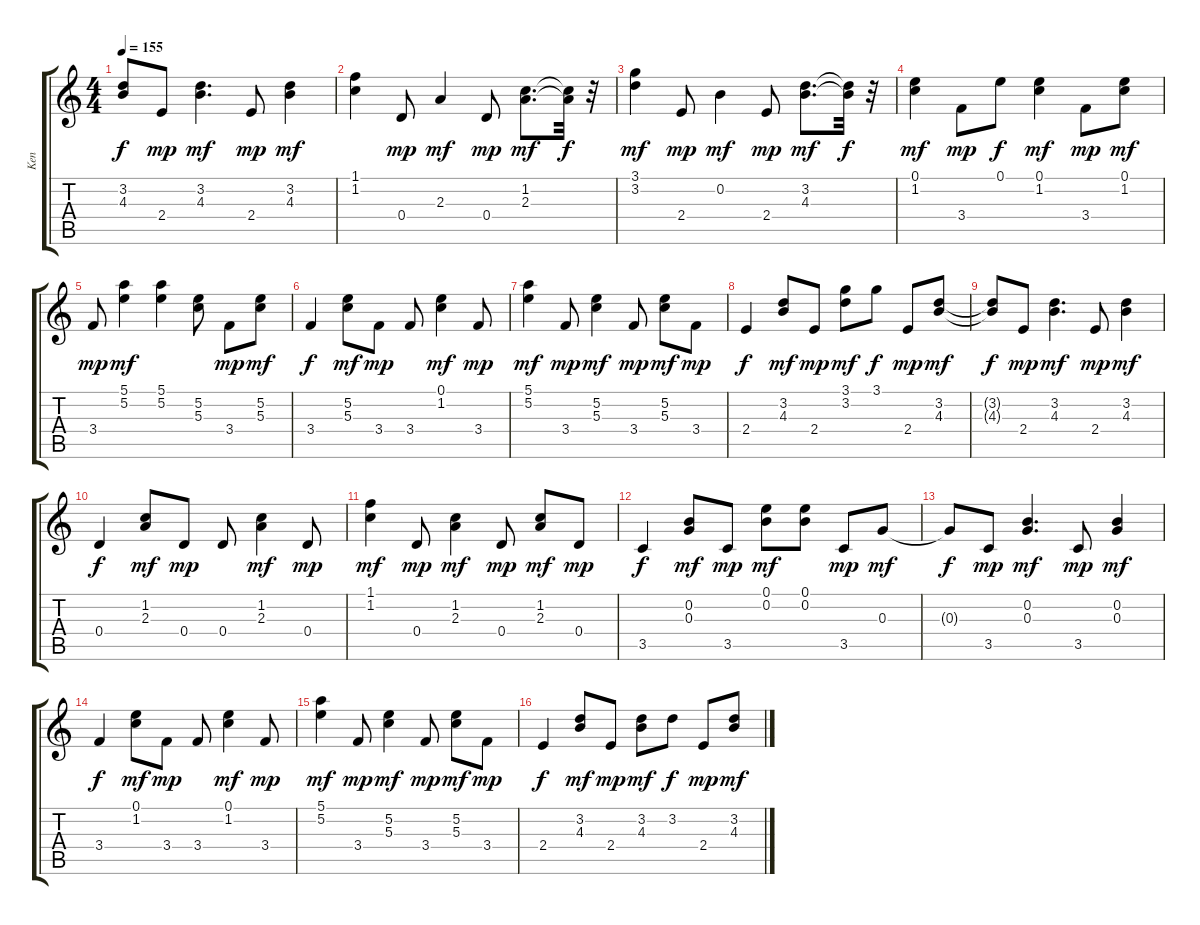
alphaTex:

\track ("Ken" "Ken") {instrument acousticguitarsteel}
\staff {score tabs}
\tuning (E4 B3 G3 D3 A2 E2) {hide}
\ts (4 4)
\tempo 155
\clef g2
\ks c
(3.2{t} 4.3{t}).8{dy f} 2.4.8{dy mp} (3.2 4.3).4{d dy mf} 2.4.8{dy mp} (3.2 4.3).4{dy mf} |
(1.1 1.2).4 0.4.8{dy mp} 2.3.4{dy mf} 0.4.8{dy mp} (1.2 2.3).8{d dy mf} (1.2{t} 2.3{t}).32{dy f} r.32 |
(3.1 3.2).4{dy mf} 2.4.8{dy mp} 0.2.4{dy mf} 2.4.8{dy mp} (3.2 4.3).8{d dy mf} (3.2{t} 4.3{t}).32{dy f} r.32 |
(0.1 1.2).4{dy mf} 3.4.8{dy mp} 0.1.8{dy f} (0.1 1.2).4{dy mf} 3.4.8{dy mp} (0.1 1.2).8{dy mf} |
3.4.8{dy mp} (5.1 5.2).4{dy mf} (5.1 5.2).4 (5.2 5.3).8 3.4.8{dy mp} (5.2 5.3).8{dy mf} |
3.4.4{dy f} (5.2 5.3).8{dy mf} 3.4.8{dy mp} 3.4.8 (0.1 1.2).4{dy mf} 3.4.8{dy mp} |
(5.1 5.2).4{dy mf} 3.4.8{dy mp} (5.2 5.3).4{dy mf} 3.4.8{dy mp} (5.2 5.3).8{dy mf} 3.4.8{dy mp} |
2.4.4{dy f} (3.2 4.3).8{dy mf} 2.4.8{dy mp} (3.1 3.2).8{dy mf} 3.1.8{dy f} 2.4.8{dy mp} (3.2 4.3).8{dy mf} |
(3.2{t} 4.3{t}).8{dy f} 2.4.8{dy mp} (3.2 4.3).4{d dy mf} 2.4.8{dy mp} (3.2 4.3).4{dy mf} |
0.4.4{dy f} (1.2 2.3).8{dy mf} 0.4.8{dy mp} 0.4.8 (1.2 2.3).4{dy mf} 0.4.8{dy mp} |
(1.1 1.2).4{dy mf} 0.4.8{dy mp} (1.2 2.3).4{dy mf} 0.4.8{dy mp} (1.2 2.3).8{dy mf} 0.4.8{dy mp} |
3.5.4{dy f} (0.2 0.3).8{dy mf} 3.5.8{dy mp} (0.1 0.2).8{dy mf} (0.1 0.2).8 3.5.8{dy mp} 0.3.8{dy mf} |
0.3{t}.8{dy f} 3.5.8{dy mp} (0.2 0.3).4{d dy mf} 3.5.8{dy mp} (0.2 0.3).4{dy mf} |
3.4.4{dy f} (0.1 1.2).8{dy mf} 3.4.8{dy mp} 3.4.8 (0.1 1.2).4{dy mf} 3.4.8{dy mp} |
(5.1 5.2).4{dy mf} 3.4.8{dy mp} (5.2 5.3).4{dy mf} 3.4.8{dy mp} (5.2 5.3).8{dy mf} 3.4.8{dy mp} |
2.4.4{dy f} (3.2 4.3).8{dy mf} 2.4.8{dy mp} (3.2 4.3).8{dy mf} 3.2.8{dy f} 2.4.8{dy mp} (3.2 4.3).8{dy mf}
